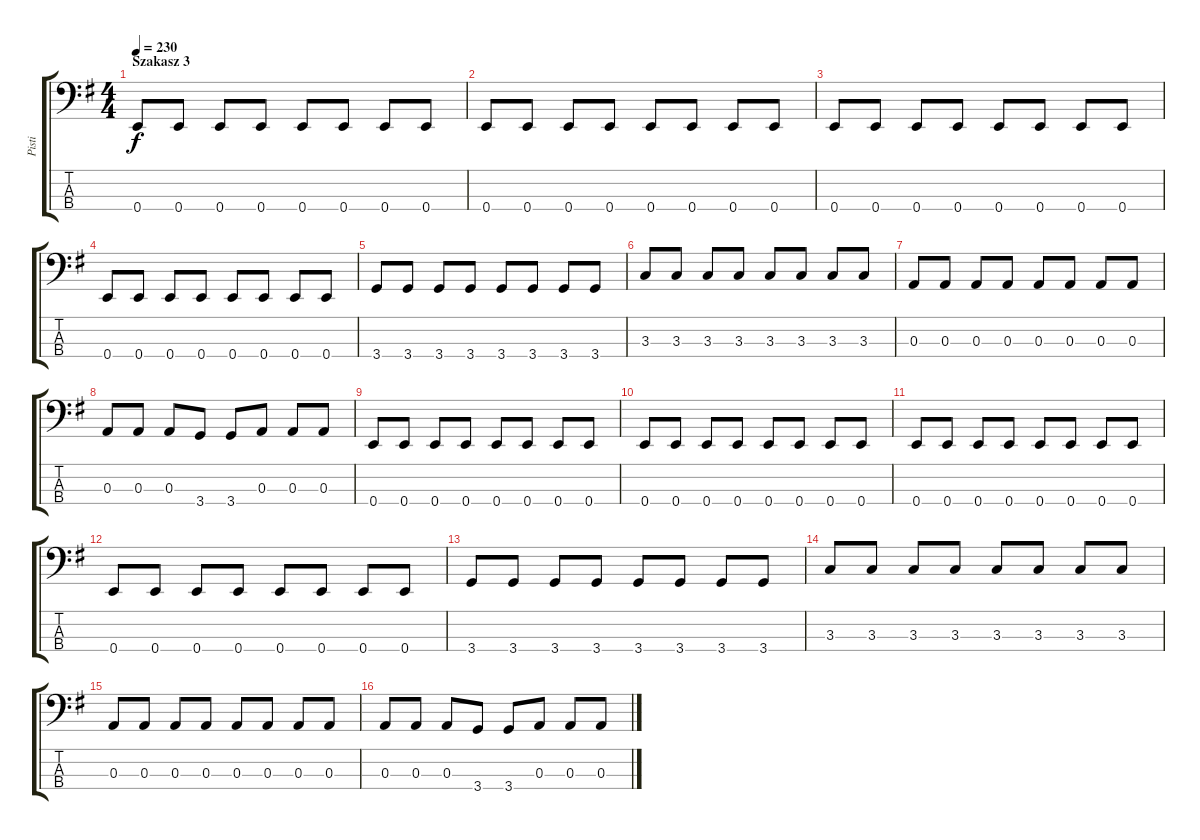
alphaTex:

\track ("Pisti" "Pisti") {instrument electricbassfinger}
\staff {score tabs}
\tuning (G2 D2 A1 E1) {hide}
\ts (4 4)
\section ("" "Szakasz 3")
\tempo 230
\clef f4
\ks eminor
0.4.8{dy f} 0.4.8 0.4.8 0.4.8 0.4.8 0.4.8 0.4.8 0.4.8 |
0.4.8 0.4.8 0.4.8 0.4.8 0.4.8 0.4.8 0.4.8 0.4.8 |
0.4.8 0.4.8 0.4.8 0.4.8 0.4.8 0.4.8 0.4.8 0.4.8 |
0.4.8 0.4.8 0.4.8 0.4.8 0.4.8 0.4.8 0.4.8 0.4.8 |
3.4.8 3.4.8 3.4.8 3.4.8 3.4.8 3.4.8 3.4.8 3.4.8 |
3.3.8 3.3.8 3.3.8 3.3.8 3.3.8 3.3.8 3.3.8 3.3.8 |
0.3.8 0.3.8 0.3.8 0.3.8 0.3.8 0.3.8 0.3.8 0.3.8 |
0.3.8 0.3.8 0.3.8 3.4.8 3.4.8 0.3.8 0.3.8 0.3.8 |
0.4.8 0.4.8 0.4.8 0.4.8 0.4.8 0.4.8 0.4.8 0.4.8 |
0.4.8 0.4.8 0.4.8 0.4.8 0.4.8 0.4.8 0.4.8 0.4.8 |
0.4.8 0.4.8 0.4.8 0.4.8 0.4.8 0.4.8 0.4.8 0.4.8 |
0.4.8 0.4.8 0.4.8 0.4.8 0.4.8 0.4.8 0.4.8 0.4.8 |
3.4.8 3.4.8 3.4.8 3.4.8 3.4.8 3.4.8 3.4.8 3.4.8 |
3.3.8 3.3.8 3.3.8 3.3.8 3.3.8 3.3.8 3.3.8 3.3.8 |
0.3.8 0.3.8 0.3.8 0.3.8 0.3.8 0.3.8 0.3.8 0.3.8 |
0.3.8 0.3.8 0.3.8 3.4.8 3.4.8 0.3.8 0.3.8 0.3.8
